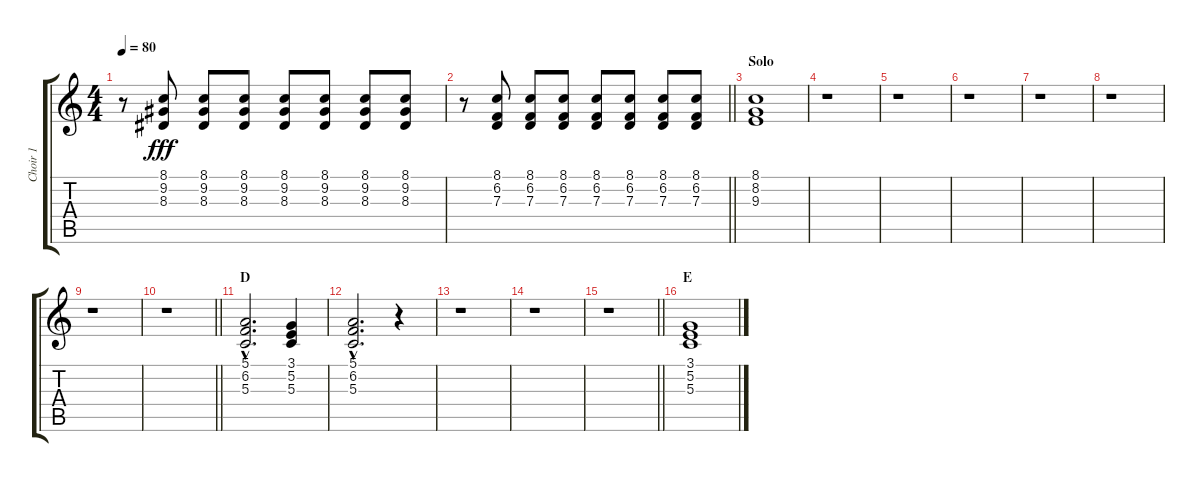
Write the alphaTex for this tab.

\track ("Choir 1" "Choir 1") {instrument choiraahs}
\staff {score tabs}
\tuning (E4 B3 G3 D3 A2 E2) {hide}
\ts (4 4)
\tempo 80
\clef g2
\ks c
r.8{dy f} (8.1 9.2 8.3).8{dy fff} (8.1 9.2 8.3).8 (8.1 9.2 8.3).8 (8.1 9.2 8.3).8 (8.1 9.2 8.3).8 (8.1 9.2 8.3).8 (8.1 9.2 8.3).8 |
\barLineRight lightlight
r.8 (8.1 6.2 7.3).8 (8.1 6.2 7.3).8 (8.1 6.2 7.3).8 (8.1 6.2 7.3).8 (8.1 6.2 7.3).8 (8.1 6.2 7.3).8 (8.1 6.2 7.3).8 |
\section ("" "Solo")
(8.1 8.2 9.3).1 |
r.1 |
r.1 |
r.1 |
r.1 |
r.1 |
r.1 |
\barLineRight lightlight
r.1 |
\section ("" "D")
(5.1{hac} 6.2{hac} 5.3{hac}).2{d} (3.1 5.2 5.3).4 |
(5.1{hac} 6.2{hac} 5.3{hac}).2{d} r.4 |
r.1 |
r.1 |
\barLineRight lightlight
r.1 |
\section ("" "E")
(3.1 5.2 5.3).1
